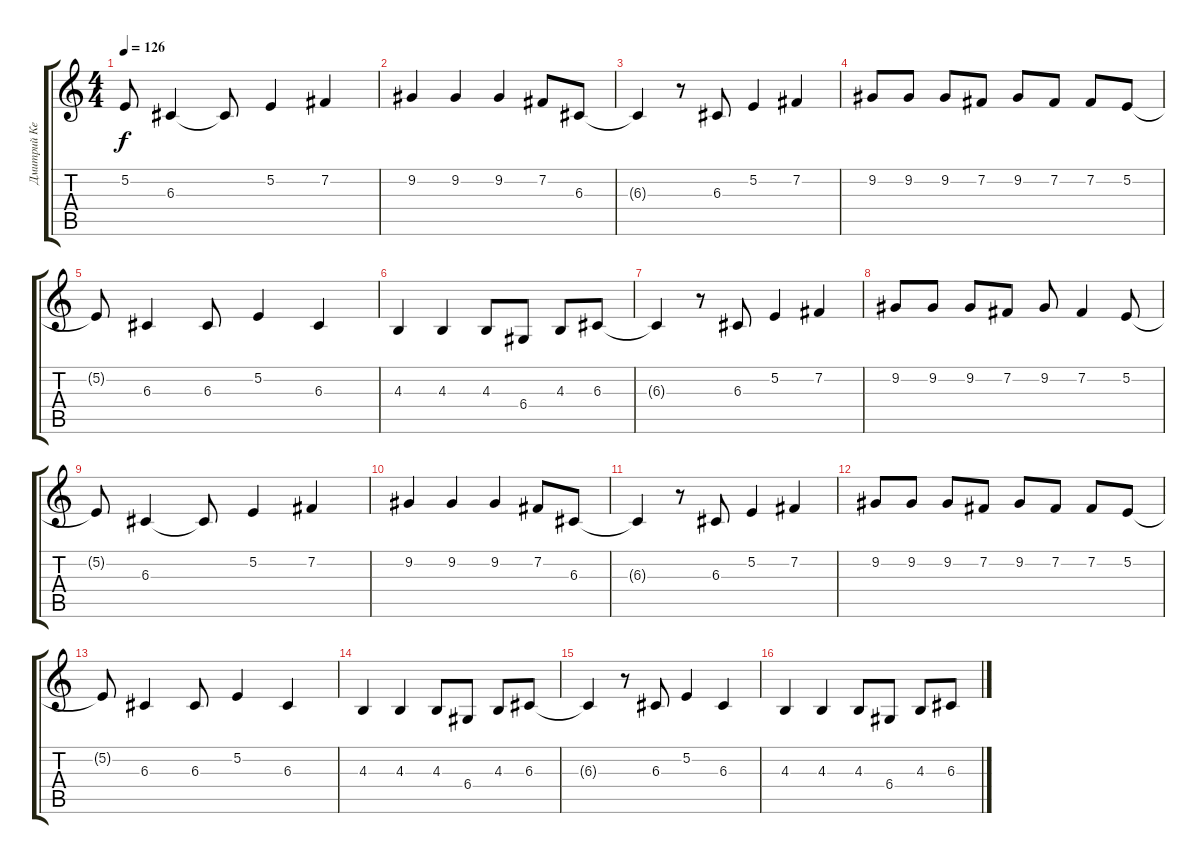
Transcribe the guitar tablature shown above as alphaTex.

\track ("Дмитрий Кежватов (Бэк-вокал)" "Дмитрий Ке") {instrument tremolostrings}
\staff {score tabs}
\tuning (E4 B3 G3 D3 A2 E2) {hide}
\ts (4 4)
\tempo 126
\clef g2
\ks c
5.2{t}.8{dy f} 6.3.4 6.3{t}.8 5.2.4 7.2.4 |
9.2.4 9.2.4 9.2.4 7.2.8 6.3.8 |
6.3{t}.4 r.8 6.3.8 5.2.4 7.2.4 |
9.2.8 9.2.8 9.2.8 7.2.8 9.2.8 7.2.8 7.2.8 5.2.8 |
5.2{t}.8 6.3.4 6.3.8 5.2.4 6.3.4 |
4.3.4 4.3.4 4.3.8 6.4.8 4.3.8 6.3.8 |
\section ("" "")
6.3{t}.4 r.8 6.3.8 5.2.4 7.2.4 |
9.2.8 9.2.8 9.2.8 7.2.8 9.2.8 7.2.4 5.2.8 |
5.2{t}.8 6.3.4 6.3{t}.8 5.2.4 7.2.4 |
9.2.4 9.2.4 9.2.4 7.2.8 6.3.8 |
6.3{t}.4 r.8 6.3.8 5.2.4 7.2.4 |
9.2.8 9.2.8 9.2.8 7.2.8 9.2.8 7.2.8 7.2.8 5.2.8 |
5.2{t}.8 6.3.4 6.3.8 5.2.4 6.3.4 |
4.3.4 4.3.4 4.3.8 6.4.8 4.3.8 6.3.8 |
6.3{t}.4 r.8 6.3.8 5.2.4 6.3.4 |
4.3.4 4.3.4 4.3.8 6.4.8 4.3.8 6.3.8
